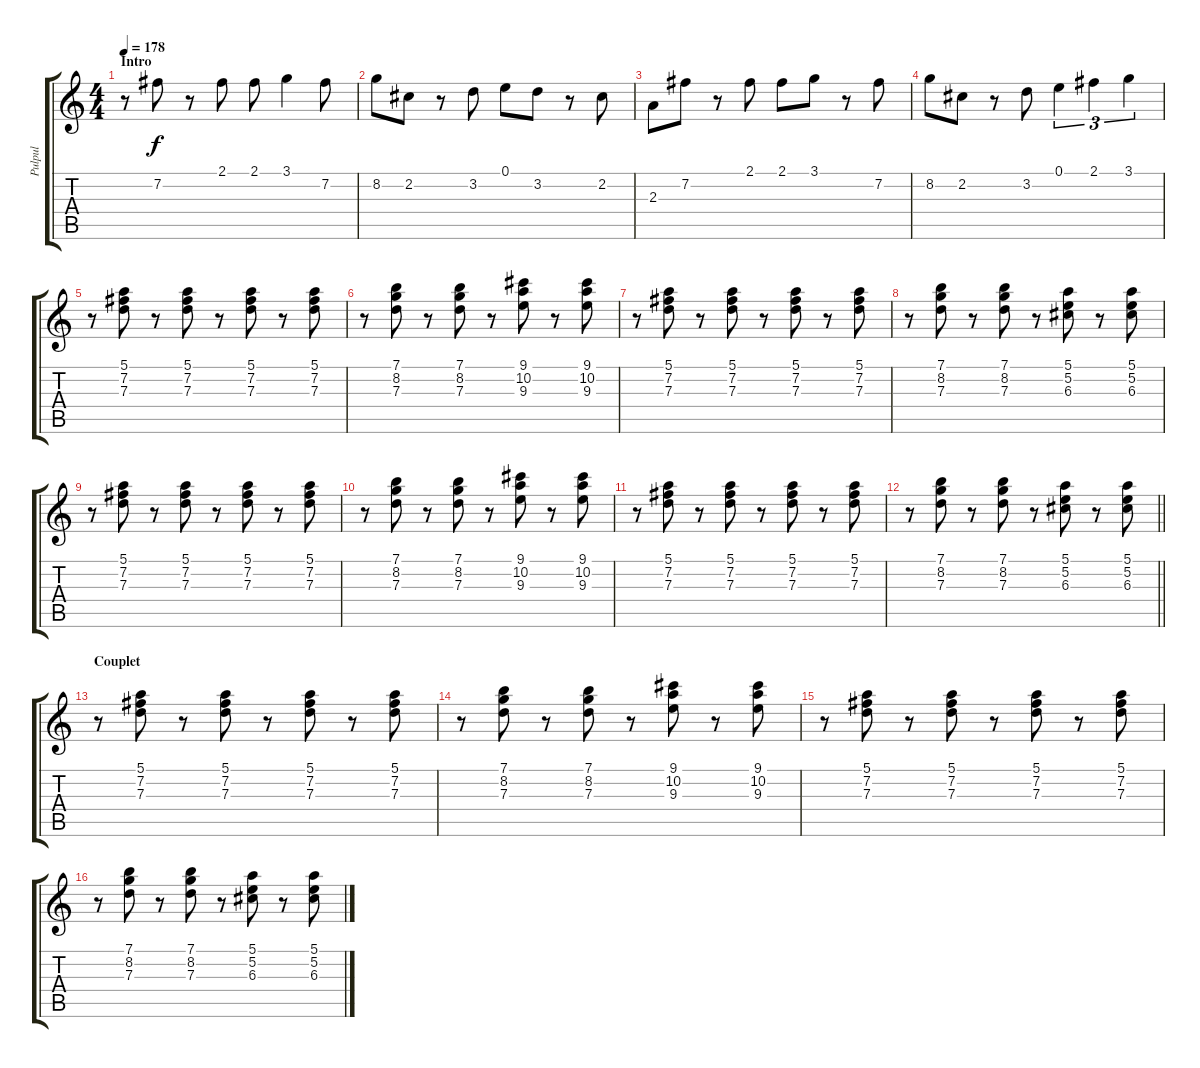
\track ("Pulpul" "Pulpul") {instrument overdrivenguitar}
\staff {score tabs}
\tuning (E4 B3 G3 D3 A2 E2) {hide}
\ts (4 4)
\section ("" "Intro")
\tempo 178
\clef g2
\ks c
r.8{dy f instrument overdrivenguitar} 7.2.8 r.8 2.1.8 2.1.8 3.1.4 7.2.8 |
8.2.8 2.2.8 r.8 3.2.8 0.1.8 3.2.8 r.8 2.2.8 |
2.3.8 7.2.8 r.8 2.1.8 2.1.8 3.1.8 r.8 7.2.8 |
8.2.8 2.2.8 r.8 3.2.8 0.1.4{tu (3 2)} 2.1.4{tu (3 2)} 3.1.4{tu (3 2)} |
r.8 (5.1 7.2 7.3).8 r.8 (5.1 7.2 7.3).8 r.8 (5.1 7.2 7.3).8 r.8 (5.1 7.2 7.3).8 |
r.8 (7.1 8.2 7.3).8 r.8 (7.1 8.2 7.3).8 r.8 (9.1 10.2 9.3).8 r.8 (9.1 10.2 9.3).8 |
r.8 (5.1 7.2 7.3).8 r.8 (5.1 7.2 7.3).8 r.8 (5.1 7.2 7.3).8 r.8 (5.1 7.2 7.3).8 |
r.8 (7.1 8.2 7.3).8 r.8 (7.1 8.2 7.3).8 r.8 (5.1 5.2 6.3).8 r.8 (5.1 5.2 6.3).8 |
r.8 (5.1 7.2 7.3).8 r.8 (5.1 7.2 7.3).8 r.8 (5.1 7.2 7.3).8 r.8 (5.1 7.2 7.3).8 |
r.8 (7.1 8.2 7.3).8 r.8 (7.1 8.2 7.3).8 r.8 (9.1 10.2 9.3).8 r.8 (9.1 10.2 9.3).8 |
r.8 (5.1 7.2 7.3).8 r.8 (5.1 7.2 7.3).8 r.8 (5.1 7.2 7.3).8 r.8 (5.1 7.2 7.3).8 |
\barLineRight lightlight
r.8 (7.1 8.2 7.3).8 r.8 (7.1 8.2 7.3).8 r.8 (5.1 5.2 6.3).8 r.8 (5.1 5.2 6.3).8 |
\section ("" "Couplet")
r.8 (5.1 7.2 7.3).8 r.8 (5.1 7.2 7.3).8 r.8 (5.1 7.2 7.3).8 r.8 (5.1 7.2 7.3).8 |
r.8 (7.1 8.2 7.3).8 r.8 (7.1 8.2 7.3).8 r.8 (9.1 10.2 9.3).8 r.8 (9.1 10.2 9.3).8 |
r.8 (5.1 7.2 7.3).8 r.8 (5.1 7.2 7.3).8 r.8 (5.1 7.2 7.3).8 r.8 (5.1 7.2 7.3).8 |
r.8 (7.1 8.2 7.3).8 r.8 (7.1 8.2 7.3).8 r.8 (5.1 5.2 6.3).8 r.8 (5.1 5.2 6.3).8
